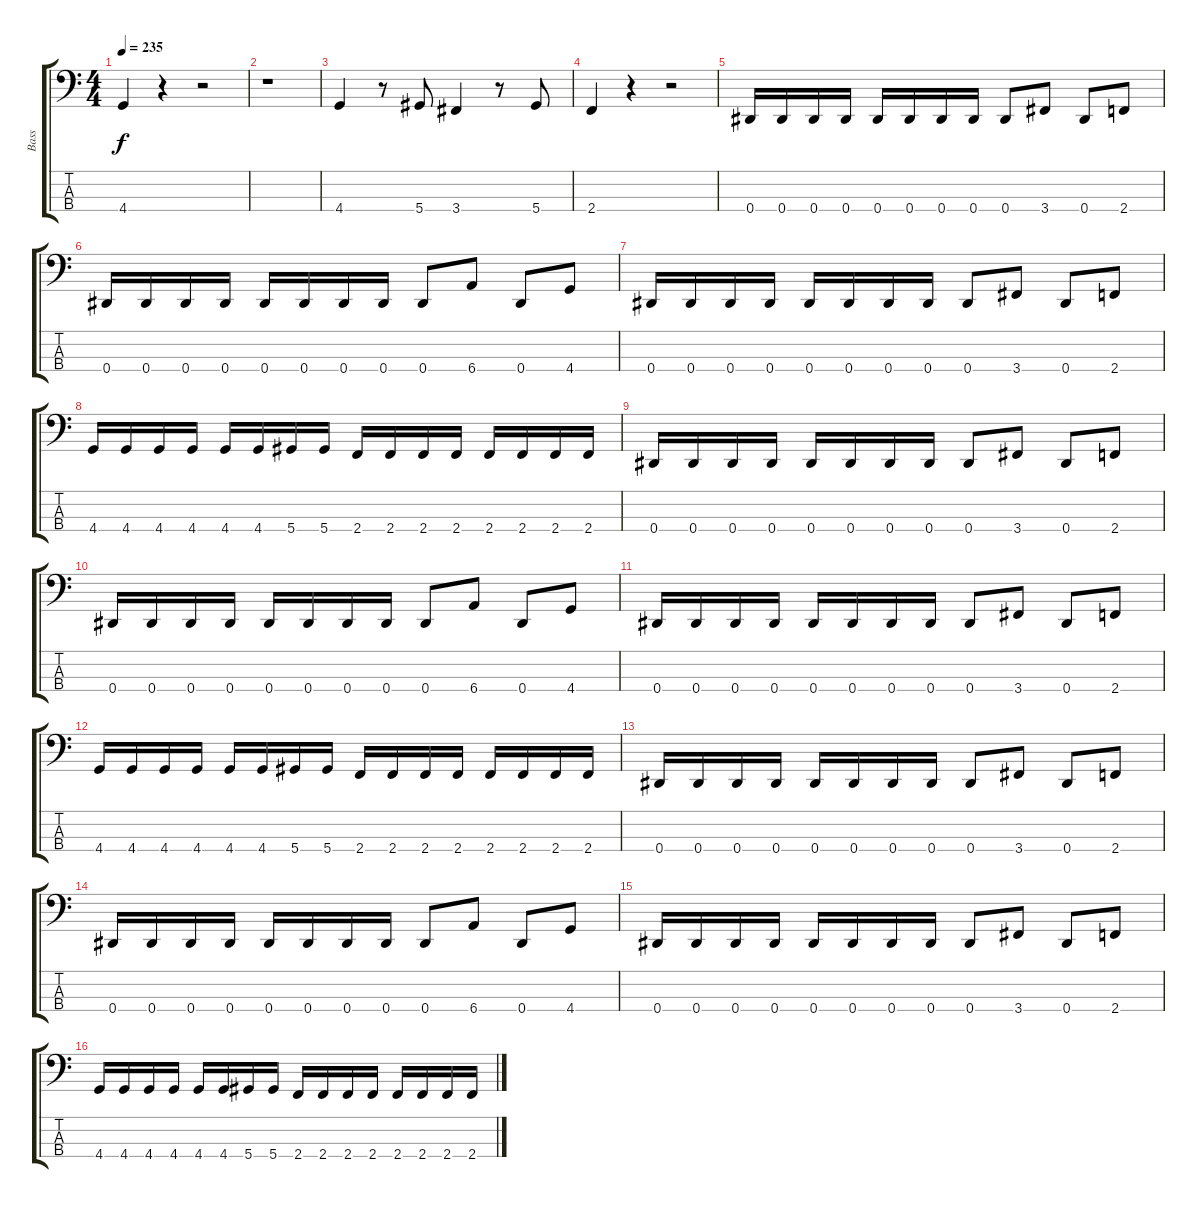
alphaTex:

\track ("Bass" "Bass") {instrument electricbassfinger}
\staff {score tabs}
\tuning (Gb2 Db2 Ab1 Eb1) {hide}
\ts (4 4)
\tempo 235
\tempo 230
\tempo 235
\clef f4
\ks c
4.4.4{dy f instrument electricbassfinger} r.4 r.2 |
r.1 |
4.4.4 r.8 5.4.8 3.4.4 r.8 5.4.8 |
2.4.4 r.4 r.2 |
0.4.16 0.4.16 0.4.16 0.4.16 0.4.16 0.4.16 0.4.16 0.4.16 0.4.8 3.4.8 0.4.8 2.4.8 |
0.4.16 0.4.16 0.4.16 0.4.16 0.4.16 0.4.16 0.4.16 0.4.16 0.4.8 6.4.8 0.4.8 4.4.8 |
0.4.16 0.4.16 0.4.16 0.4.16 0.4.16 0.4.16 0.4.16 0.4.16 0.4.8 3.4.8 0.4.8 2.4.8 |
4.4.16 4.4.16 4.4.16 4.4.16 4.4.16 4.4.16 5.4.16 5.4.16 2.4.16 2.4.16 2.4.16 2.4.16 2.4.16 2.4.16 2.4.16 2.4.16 |
0.4.16 0.4.16 0.4.16 0.4.16 0.4.16 0.4.16 0.4.16 0.4.16 0.4.8 3.4.8 0.4.8 2.4.8 |
0.4.16 0.4.16 0.4.16 0.4.16 0.4.16 0.4.16 0.4.16 0.4.16 0.4.8 6.4.8 0.4.8 4.4.8 |
0.4.16 0.4.16 0.4.16 0.4.16 0.4.16 0.4.16 0.4.16 0.4.16 0.4.8 3.4.8 0.4.8 2.4.8 |
4.4.16 4.4.16 4.4.16 4.4.16 4.4.16 4.4.16 5.4.16 5.4.16 2.4.16 2.4.16 2.4.16 2.4.16 2.4.16 2.4.16 2.4.16 2.4.16 |
0.4.16 0.4.16 0.4.16 0.4.16 0.4.16 0.4.16 0.4.16 0.4.16 0.4.8 3.4.8 0.4.8 2.4.8 |
0.4.16 0.4.16 0.4.16 0.4.16 0.4.16 0.4.16 0.4.16 0.4.16 0.4.8 6.4.8 0.4.8 4.4.8 |
0.4.16 0.4.16 0.4.16 0.4.16 0.4.16 0.4.16 0.4.16 0.4.16 0.4.8 3.4.8 0.4.8 2.4.8 |
4.4.16 4.4.16 4.4.16 4.4.16 4.4.16 4.4.16 5.4.16 5.4.16 2.4.16 2.4.16 2.4.16 2.4.16 2.4.16 2.4.16 2.4.16 2.4.16
